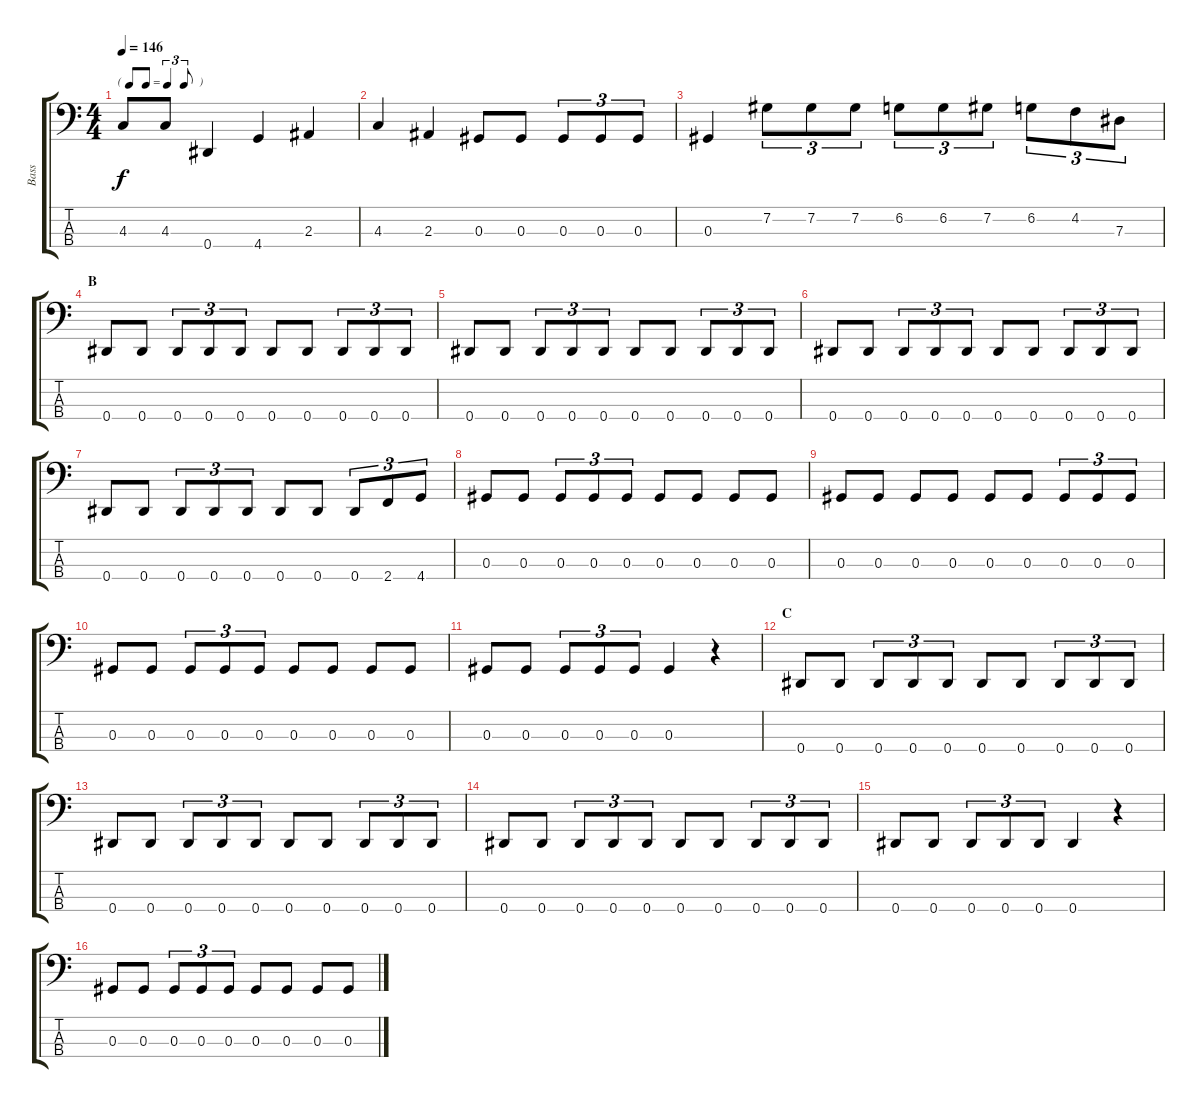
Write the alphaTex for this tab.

\track ("Bass" "Bass") {instrument electricbassfinger}
\staff {score tabs}
\tuning (Gb2 Db2 Ab1 Eb1) {hide}
\ts (4 4)
\tf triplet8th
\tempo 146
\clef f4
\ks c
4.3.8{dy f} 4.3.8 0.4.4 4.4.4 2.3.4 |
4.3.4 2.3.4 0.3.8 0.3.8 0.3.8{tu (3 2)} 0.3.8{tu (3 2)} 0.3.8{tu (3 2)} |
0.3.4 7.2.8{tu (3 2)} 7.2.8{tu (3 2)} 7.2.8{tu (3 2)} 6.2.8{tu (3 2)} 6.2.8{tu (3 2)} 7.2.8{tu (3 2)} 6.2.8{tu (3 2)} 4.2.8{tu (3 2)} 7.3.8{tu (3 2)} |
\section ("" "B")
0.4.8 0.4.8 0.4.8{tu (3 2)} 0.4.8{tu (3 2)} 0.4.8{tu (3 2)} 0.4.8 0.4.8 0.4.8{tu (3 2)} 0.4.8{tu (3 2)} 0.4.8{tu (3 2)} |
0.4.8 0.4.8 0.4.8{tu (3 2)} 0.4.8{tu (3 2)} 0.4.8{tu (3 2)} 0.4.8 0.4.8 0.4.8{tu (3 2)} 0.4.8{tu (3 2)} 0.4.8{tu (3 2)} |
0.4.8 0.4.8 0.4.8{tu (3 2)} 0.4.8{tu (3 2)} 0.4.8{tu (3 2)} 0.4.8 0.4.8 0.4.8{tu (3 2)} 0.4.8{tu (3 2)} 0.4.8{tu (3 2)} |
0.4.8 0.4.8 0.4.8{tu (3 2)} 0.4.8{tu (3 2)} 0.4.8{tu (3 2)} 0.4.8 0.4.8 0.4.8{tu (3 2)} 2.4.8{tu (3 2)} 4.4.8{tu (3 2)} |
0.3.8 0.3.8 0.3.8{tu (3 2)} 0.3.8{tu (3 2)} 0.3.8{tu (3 2)} 0.3.8 0.3.8 0.3.8 0.3.8 |
0.3.8 0.3.8 0.3.8 0.3.8 0.3.8 0.3.8 0.3.8{tu (3 2)} 0.3.8{tu (3 2)} 0.3.8{tu (3 2)} |
0.3.8 0.3.8 0.3.8{tu (3 2)} 0.3.8{tu (3 2)} 0.3.8{tu (3 2)} 0.3.8 0.3.8 0.3.8 0.3.8 |
0.3.8 0.3.8 0.3.8{tu (3 2)} 0.3.8{tu (3 2)} 0.3.8{tu (3 2)} 0.3.4 r.4 |
\section ("" "C")
0.4.8 0.4.8 0.4.8{tu (3 2)} 0.4.8{tu (3 2)} 0.4.8{tu (3 2)} 0.4.8 0.4.8 0.4.8{tu (3 2)} 0.4.8{tu (3 2)} 0.4.8{tu (3 2)} |
0.4.8 0.4.8 0.4.8{tu (3 2)} 0.4.8{tu (3 2)} 0.4.8{tu (3 2)} 0.4.8 0.4.8 0.4.8{tu (3 2)} 0.4.8{tu (3 2)} 0.4.8{tu (3 2)} |
0.4.8 0.4.8 0.4.8{tu (3 2)} 0.4.8{tu (3 2)} 0.4.8{tu (3 2)} 0.4.8 0.4.8 0.4.8{tu (3 2)} 0.4.8{tu (3 2)} 0.4.8{tu (3 2)} |
0.4.8 0.4.8 0.4.8{tu (3 2)} 0.4.8{tu (3 2)} 0.4.8{tu (3 2)} 0.4.4 r.4 |
0.3.8 0.3.8 0.3.8{tu (3 2)} 0.3.8{tu (3 2)} 0.3.8{tu (3 2)} 0.3.8 0.3.8 0.3.8 0.3.8
